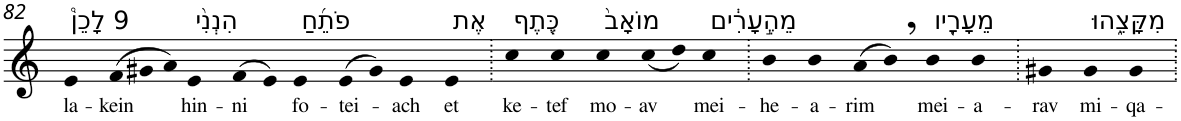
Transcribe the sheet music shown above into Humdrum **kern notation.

**kern	**text
*part1	*part1
*staff1	*staff1
*I"Piano	*
*I'Pno	*
!!LO:PB:g=z
*clefG2	*
*k[]	*
=82	=82
!LO:TX:a:t=9 לָכֵן֩	!
!	!LO:LY:b
4e	la-
*Xtuplet	*
!	!LO:LY:b
(>12f	-kein
12g#X	.
12a)	.
!LO:TX:a:t=הִנְנִ֨י	!
!	!LO:LY:b
4e	hin-
!	!LO:LY:b
(>8f	-ni
8e)	.
!LO:TX:a:t=פֹתֵ֜חַ	!
!	!LO:LY:b
4e	fo-
!	!LO:LY:b
(>8e	-tei-
8g#)	.
!	!LO:LY:b
4e	-ach
!LO:TX:a:t=אֶת	!
!	!LO:LY:b
4e	et
=83.	=83.
!LO:TX:a:t=כֶּ֤תֶף	!
!	!LO:LY:b
4cc	ke-
!	!LO:LY:b
4cc	-tef
!LO:TX:a:t=מוֹאָב֙	!
!	!LO:LY:b
4cc	mo-
!	!LO:LY:b
(<8cc	-av
8dd)	.
!LO:TX:a:t=מֵהֶ֣עָרִ֔ים	!
!	!LO:LY:b
4cc	mei-
=84.	=84.
!	!LO:LY:b
4b	-he-
!	!LO:LY:b
4b	-a-
!	!LO:LY:b
(>8a	-rim
8b,)	.
!LO:TX:a:t=מֵעָרָ֖יו	!
!	!LO:LY:b
4b	mei-
!	!LO:LY:b
4b	-a-
=85.	=85.
!	!LO:LY:b
4g#X	-rav
!LO:TX:a:t=מִקָּצֵ֑הוּ	!
!	!LO:LY:b
4g#	mi-
!	!LO:LY:b
4g#	-qa-
=.	=.
*-	*-
